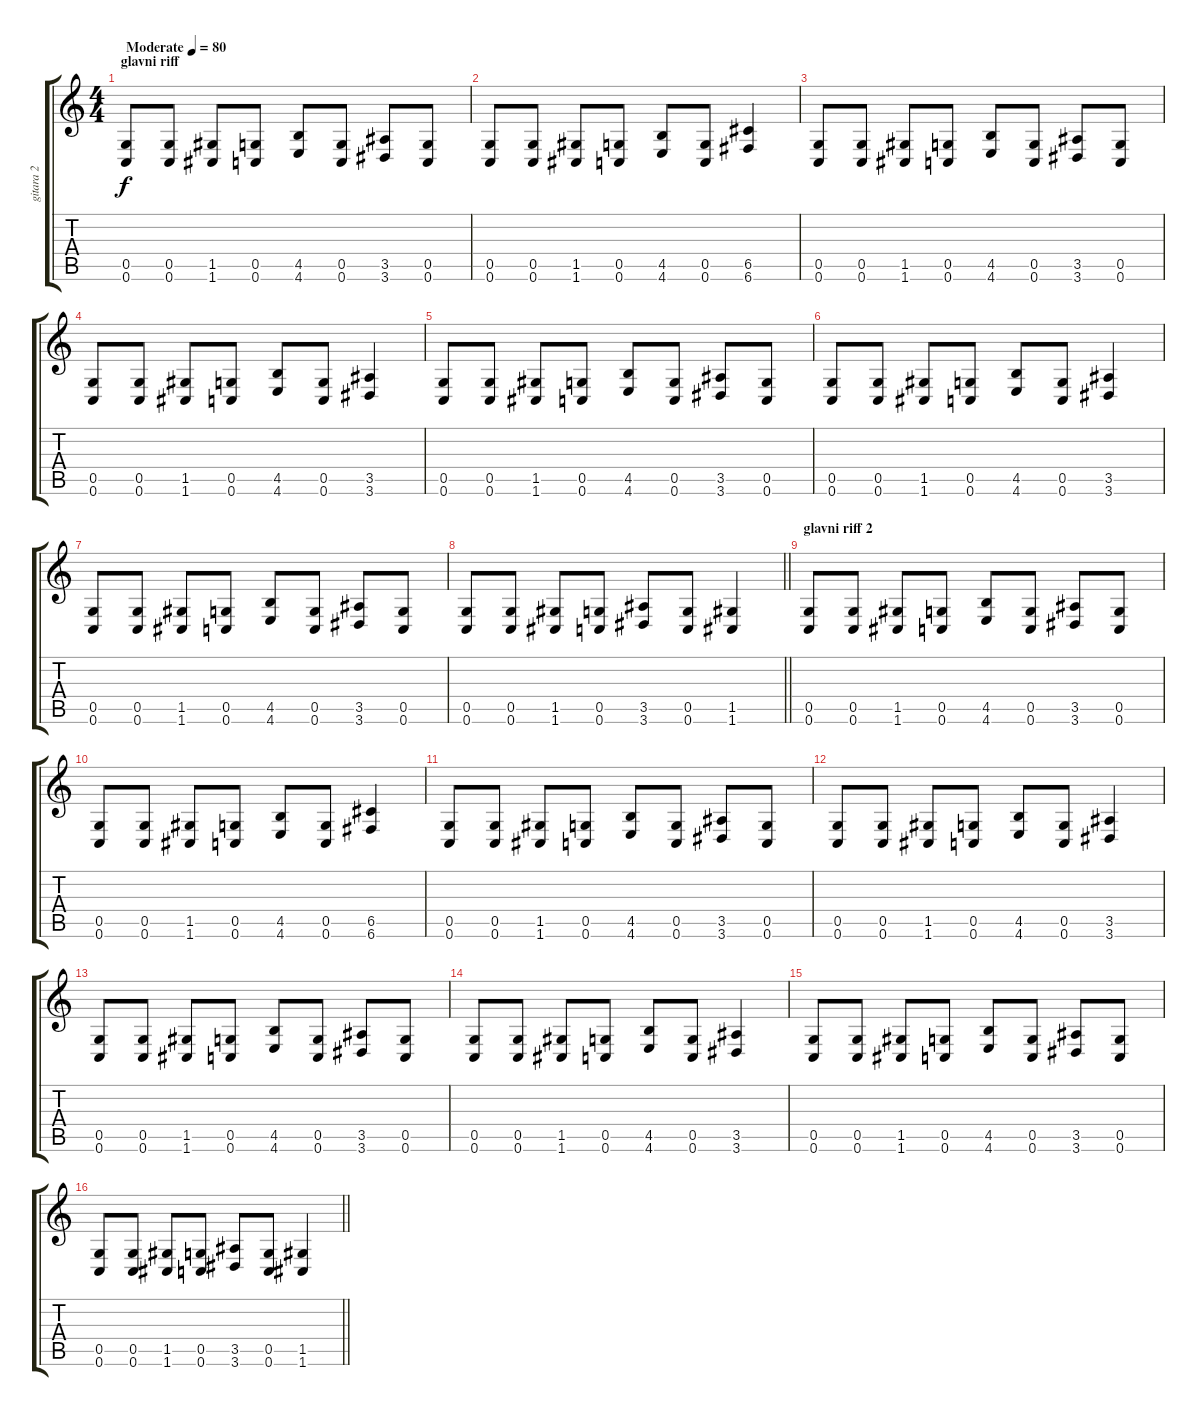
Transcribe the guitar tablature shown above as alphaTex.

\track ("gitara 2" "gitara 2") {instrument distortionguitar}
\staff {score tabs}
\tuning (D4 A3 F3 C3 G2 C2) {hide}
\ts (4 4)
\section ("" "glavni riff")
\tempo (80 "Moderate")
\clef g2
\ks c
(0.5 0.6).8{dy f instrument distortionguitar} (0.5 0.6).8 (1.5 1.6).8 (0.5 0.6).8 (4.5 4.6).8 (0.5 0.6).8 (3.5 3.6).8 (0.5 0.6).8 |
(0.5 0.6).8 (0.5 0.6).8 (1.5 1.6).8 (0.5 0.6).8 (4.5 4.6).8 (0.5 0.6).8 (6.5 6.6).4 |
(0.5 0.6).8 (0.5 0.6).8 (1.5 1.6).8 (0.5 0.6).8 (4.5 4.6).8 (0.5 0.6).8 (3.5 3.6).8 (0.5 0.6).8 |
(0.5 0.6).8 (0.5 0.6).8 (1.5 1.6).8 (0.5 0.6).8 (4.5 4.6).8 (0.5 0.6).8 (3.5 3.6).4 |
(0.5 0.6).8 (0.5 0.6).8 (1.5 1.6).8 (0.5 0.6).8 (4.5 4.6).8 (0.5 0.6).8 (3.5 3.6).8 (0.5 0.6).8 |
(0.5 0.6).8 (0.5 0.6).8 (1.5 1.6).8 (0.5 0.6).8 (4.5 4.6).8 (0.5 0.6).8 (3.5 3.6).4 |
(0.5 0.6).8 (0.5 0.6).8 (1.5 1.6).8 (0.5 0.6).8 (4.5 4.6).8 (0.5 0.6).8 (3.5 3.6).8 (0.5 0.6).8 |
\barLineRight lightlight
(0.5 0.6).8 (0.5 0.6).8 (1.5 1.6).8 (0.5 0.6).8 (3.5 3.6).8 (0.5 0.6).8 (1.5 1.6).4 |
\section ("" "glavni riff 2")
(0.5 0.6).8 (0.5 0.6).8 (1.5 1.6).8 (0.5 0.6).8 (4.5 4.6).8 (0.5 0.6).8 (3.5 3.6).8 (0.5 0.6).8 |
(0.5 0.6).8 (0.5 0.6).8 (1.5 1.6).8 (0.5 0.6).8 (4.5 4.6).8 (0.5 0.6).8 (6.5 6.6).4 |
(0.5 0.6).8 (0.5 0.6).8 (1.5 1.6).8 (0.5 0.6).8 (4.5 4.6).8 (0.5 0.6).8 (3.5 3.6).8 (0.5 0.6).8 |
(0.5 0.6).8 (0.5 0.6).8 (1.5 1.6).8 (0.5 0.6).8 (4.5 4.6).8 (0.5 0.6).8 (3.5 3.6).4 |
(0.5 0.6).8 (0.5 0.6).8 (1.5 1.6).8 (0.5 0.6).8 (4.5 4.6).8 (0.5 0.6).8 (3.5 3.6).8 (0.5 0.6).8 |
(0.5 0.6).8 (0.5 0.6).8 (1.5 1.6).8 (0.5 0.6).8 (4.5 4.6).8 (0.5 0.6).8 (3.5 3.6).4 |
(0.5 0.6).8 (0.5 0.6).8 (1.5 1.6).8 (0.5 0.6).8 (4.5 4.6).8 (0.5 0.6).8 (3.5 3.6).8 (0.5 0.6).8 |
\barLineRight lightlight
(0.5 0.6).8 (0.5 0.6).8 (1.5 1.6).8 (0.5 0.6).8 (3.5 3.6).8 (0.5 0.6).8 (1.5 1.6).4
